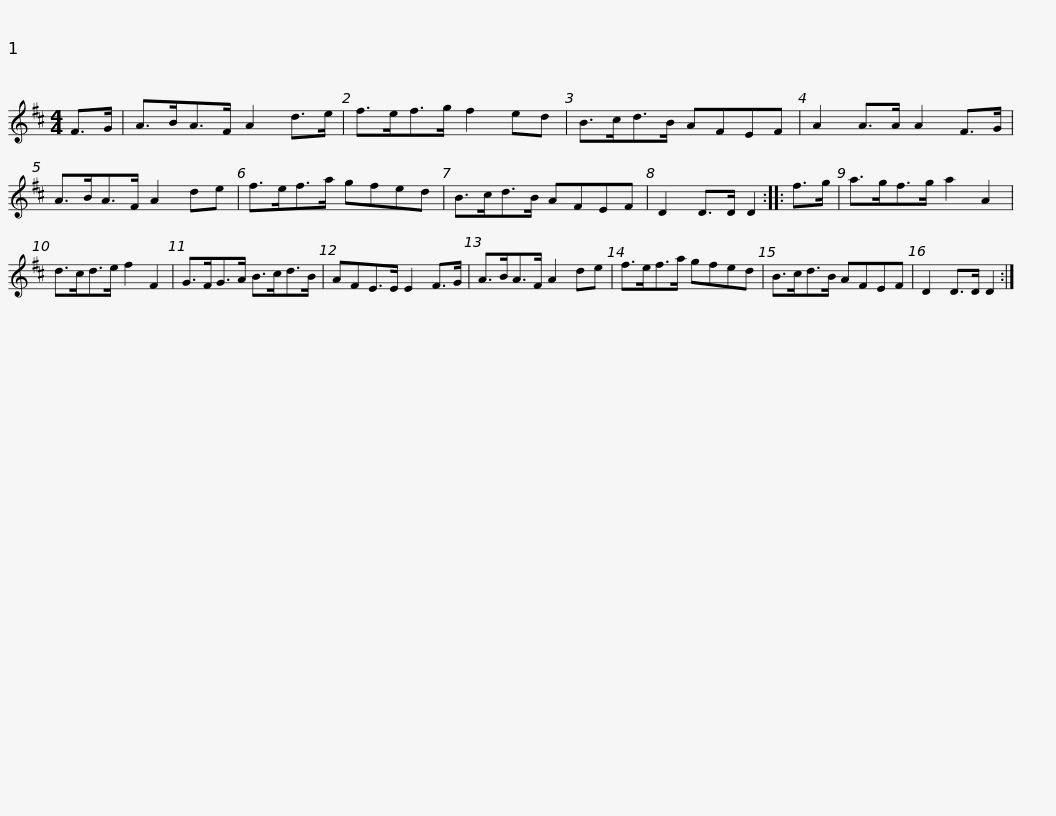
X:1
L:1/8
M:4/4
I:linebreak $
K:D
V:1 treble
V:1
 F>G | A>BA>F A2 d>e | f>ef>g f2 ed | B>cd>B AFEF | A2 A>A A2 F>G | %5
 A>BA>F A2 de |$ f>ef>a gfed | B>cd>B AFEF | D2 D>D D2 :: f>g | %10
 a>gf>g a2 A2 | d>cd>e f2 F2 |$ G>FG>A B>cd>B | AFE>E E2 F>G | A>BA>F A2 de | %15
 f>ef>a gfed | B>cd>B AFEF |$ D2 D>D D2 :| %18
